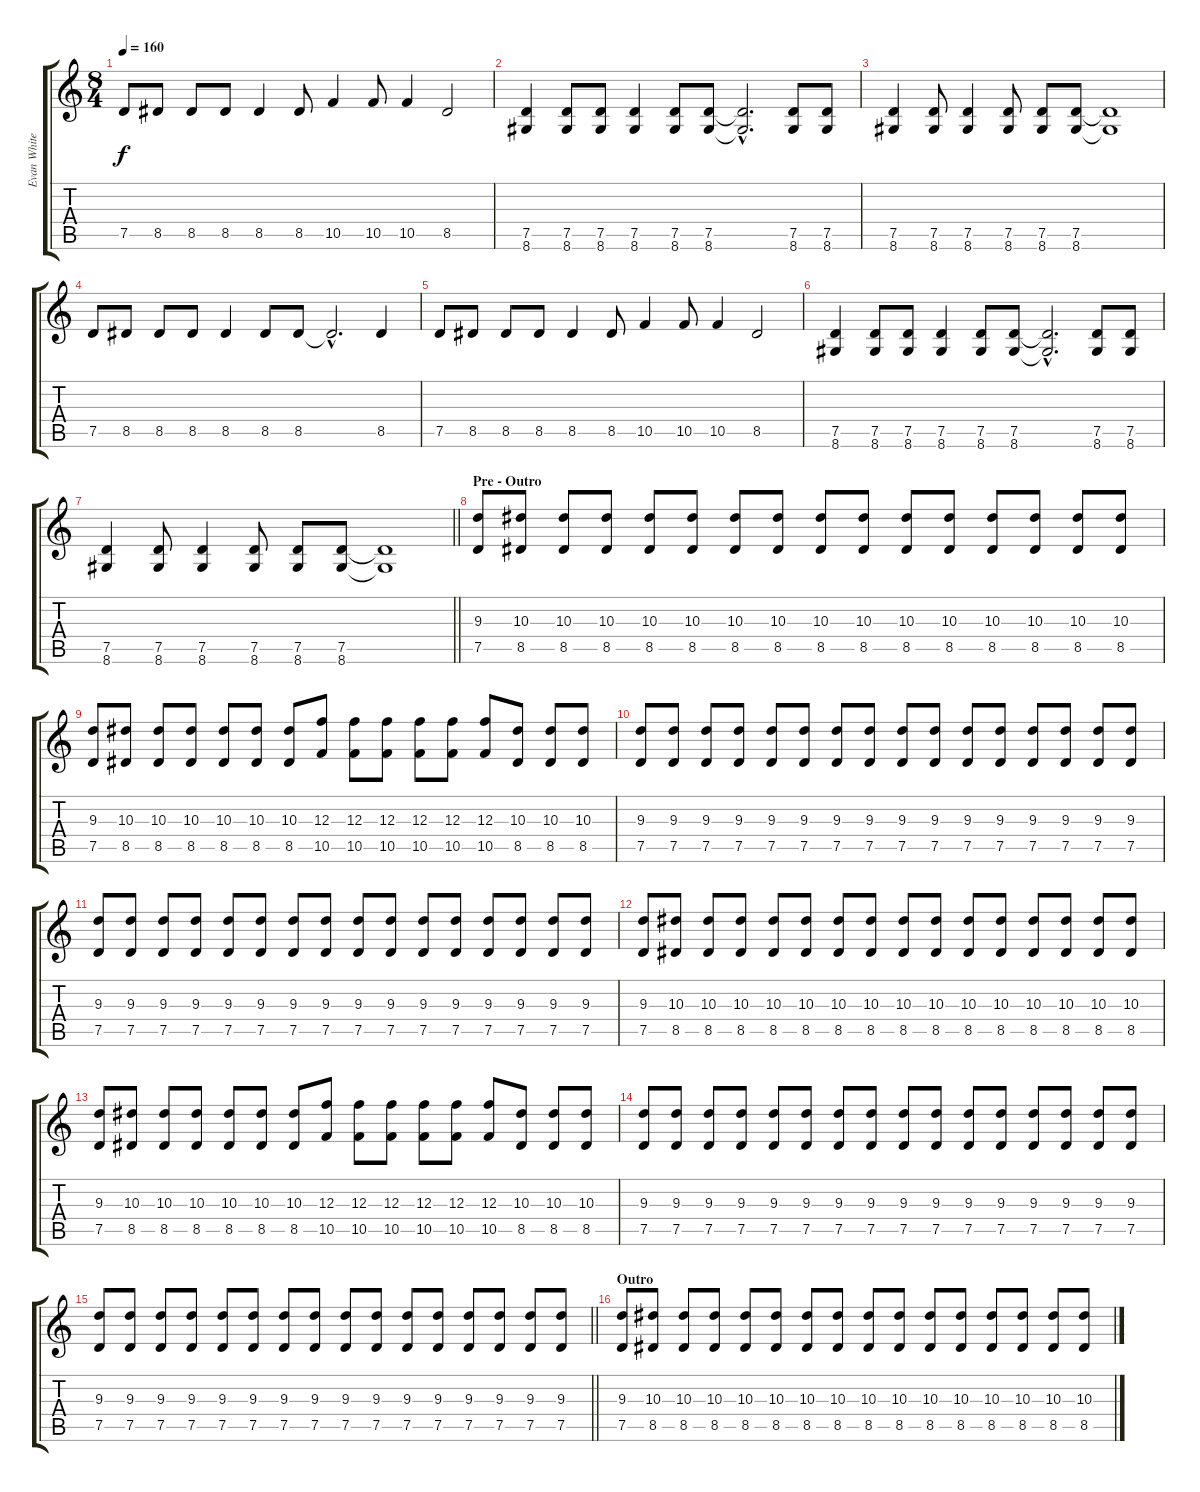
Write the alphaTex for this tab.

\track ("Evan White Gtr.2" "Evan White") {instrument distortionguitar}
\staff {score tabs}
\tuning (D4 A3 F3 C3 G2 C2) {hide}
\ts (8 4)
\tempo 160
\clef g2
\ks c
7.5.8{dy f} 8.5.8 8.5.8 8.5.8 8.5.4 8.5.8 10.5.4 10.5.8 10.5.4 8.5.2 |
(7.5 8.6).4 (7.5 8.6).8 (7.5 8.6).8 (7.5 8.6).4 (7.5 8.6).8 (7.5 8.6).8 (7.5{hac t} 8.6{hac t}).2{d} (7.5 8.6).8 (7.5 8.6).8 |
(7.5 8.6).4 (7.5 8.6).8 (7.5 8.6).4 (7.5 8.6).8 (7.5 8.6).8 (7.5 8.6).8 (7.5{t} 8.6{t}).1 |
7.5.8 8.5.8 8.5.8 8.5.8 8.5.4 8.5.8 8.5.8 8.5{hac t}.2{d} 8.5.4 |
7.5.8 8.5.8 8.5.8 8.5.8 8.5.4 8.5.8 10.5.4 10.5.8 10.5.4 8.5.2 |
(7.5 8.6).4 (7.5 8.6).8 (7.5 8.6).8 (7.5 8.6).4 (7.5 8.6).8 (7.5 8.6).8 (7.5{hac t} 8.6{hac t}).2{d} (7.5 8.6).8 (7.5 8.6).8 |
\barLineRight lightlight
(7.5 8.6).4 (7.5 8.6).8 (7.5 8.6).4 (7.5 8.6).8 (7.5 8.6).8 (7.5 8.6).8 (7.5{t} 8.6{t}).1 |
\section ("" "Pre - Outro")
(9.3 7.5).8{volume 16 balance 16 instrument distortionguitar} (10.3 8.5).8 (10.3 8.5).8 (10.3 8.5).8 (10.3 8.5).8 (10.3 8.5).8 (10.3 8.5).8 (10.3 8.5).8 (10.3 8.5).8 (10.3 8.5).8 (10.3 8.5).8 (10.3 8.5).8 (10.3 8.5).8 (10.3 8.5).8 (10.3 8.5).8 (10.3 8.5).8 |
(9.3 7.5).8 (10.3 8.5).8 (10.3 8.5).8 (10.3 8.5).8 (10.3 8.5).8 (10.3 8.5).8 (10.3 8.5).8 (12.3 10.5).8 (12.3 10.5).8 (12.3 10.5).8 (12.3 10.5).8 (12.3 10.5).8 (12.3 10.5).8 (10.3 8.5).8 (10.3 8.5).8 (10.3 8.5).8 |
(9.3 7.5).8 (9.3 7.5).8 (9.3 7.5).8 (9.3 7.5).8 (9.3 7.5).8 (9.3 7.5).8 (9.3 7.5).8 (9.3 7.5).8 (9.3 7.5).8 (9.3 7.5).8 (9.3 7.5).8 (9.3 7.5).8 (9.3 7.5).8 (9.3 7.5).8 (9.3 7.5).8 (9.3 7.5).8 |
(9.3 7.5).8 (9.3 7.5).8 (9.3 7.5).8 (9.3 7.5).8 (9.3 7.5).8 (9.3 7.5).8 (9.3 7.5).8 (9.3 7.5).8 (9.3 7.5).8 (9.3 7.5).8 (9.3 7.5).8 (9.3 7.5).8 (9.3 7.5).8 (9.3 7.5).8 (9.3 7.5).8 (9.3 7.5).8 |
(9.3 7.5).8 (10.3 8.5).8 (10.3 8.5).8 (10.3 8.5).8 (10.3 8.5).8 (10.3 8.5).8 (10.3 8.5).8 (10.3 8.5).8 (10.3 8.5).8 (10.3 8.5).8 (10.3 8.5).8 (10.3 8.5).8 (10.3 8.5).8 (10.3 8.5).8 (10.3 8.5).8 (10.3 8.5).8 |
(9.3 7.5).8 (10.3 8.5).8 (10.3 8.5).8 (10.3 8.5).8 (10.3 8.5).8 (10.3 8.5).8 (10.3 8.5).8 (12.3 10.5).8 (12.3 10.5).8 (12.3 10.5).8 (12.3 10.5).8 (12.3 10.5).8 (12.3 10.5).8 (10.3 8.5).8 (10.3 8.5).8 (10.3 8.5).8 |
(9.3 7.5).8 (9.3 7.5).8 (9.3 7.5).8 (9.3 7.5).8 (9.3 7.5).8 (9.3 7.5).8 (9.3 7.5).8 (9.3 7.5).8 (9.3 7.5).8 (9.3 7.5).8 (9.3 7.5).8 (9.3 7.5).8 (9.3 7.5).8 (9.3 7.5).8 (9.3 7.5).8 (9.3 7.5).8 |
\barLineRight lightlight
(9.3 7.5).8 (9.3 7.5).8 (9.3 7.5).8 (9.3 7.5).8 (9.3 7.5).8 (9.3 7.5).8 (9.3 7.5).8 (9.3 7.5).8 (9.3 7.5).8 (9.3 7.5).8 (9.3 7.5).8 (9.3 7.5).8 (9.3 7.5).8 (9.3 7.5).8 (9.3 7.5).8 (9.3 7.5).8 |
\section ("" "Outro")
(9.3 7.5).8 (10.3 8.5).8 (10.3 8.5).8 (10.3 8.5).8 (10.3 8.5).8 (10.3 8.5).8 (10.3 8.5).8 (10.3 8.5).8 (10.3 8.5).8 (10.3 8.5).8 (10.3 8.5).8 (10.3 8.5).8 (10.3 8.5).8 (10.3 8.5).8 (10.3 8.5).8 (10.3 8.5).8
